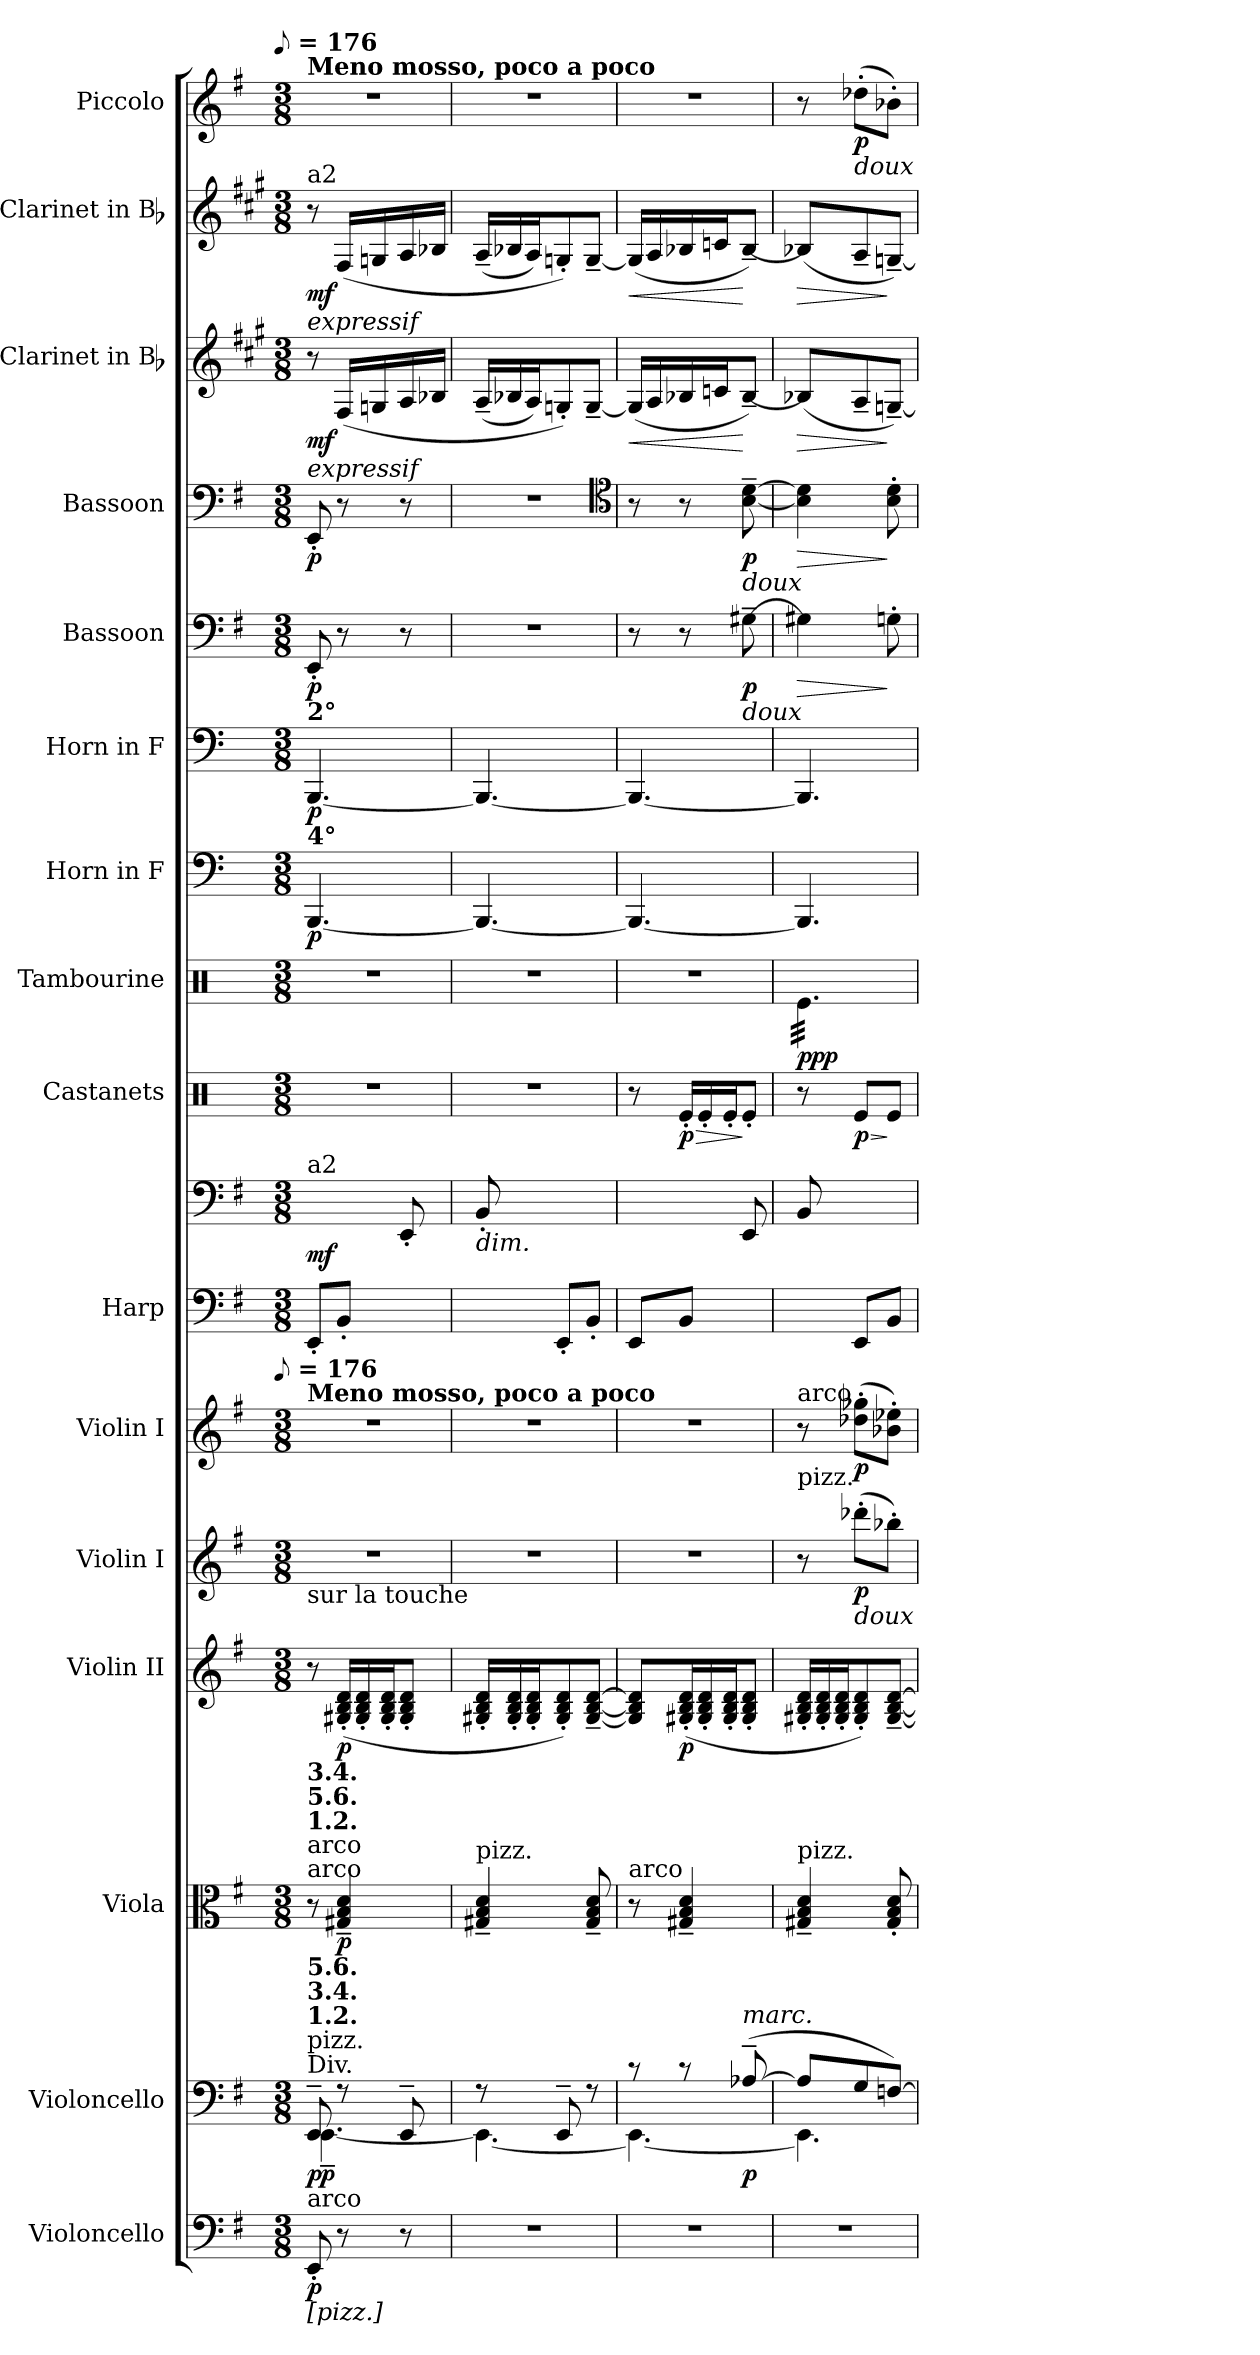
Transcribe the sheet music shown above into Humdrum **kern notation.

**kern	**dynam	**kern	**dynam	**kern	**dynam	**kern	**dynam	**kern	**dynam	**kern	**dynam	**kern	**kern	**dynam	**kern	**dynam	**kern	**dynam	**kern	**dynam	**kern	**dynam	**kern	**dynam	**kern	**dynam	**kern	**dynam	**kern	**dynam	**kern	**dynam
*part16	*part16	*part15	*part15	*part14	*part14	*part13	*part13	*part12	*part12	*part11	*part11	*part10	*part10	*part10	*part9	*part9	*part8	*part8	*part7	*part7	*part6	*part6	*part5	*part5	*part4	*part4	*part3	*part3	*part2	*part2	*part1	*part1
*staff17	*staff17	*staff16	*staff16	*staff15	*staff15	*staff14	*staff14	*staff13	*staff13	*staff12	*staff12	*staff11	*staff10	*staff10/11	*staff9	*staff9	*staff8	*staff8	*staff7	*staff7	*staff6	*staff6	*staff5	*staff5	*staff4	*staff4	*staff3	*staff3	*staff2	*staff2	*staff1	*staff1
*I"Violoncello	*	*I"Violoncello	*	*I"Viola	*	*I"Violin II	*	*I"Violin I	*	*I"Violin I	*	*I"Harp	*	*	*I"Castanets	*	*I"Tambourine	*	*I"Horn in F	*	*I"Horn in F	*	*I"Bassoon	*	*I"Bassoon	*	*I"Clarinet in Bb	*	*I"Clarinet in Bb	*	*I"Piccolo	*
*I'Vc.	*	*I'Vc.	*	*I'Vla.	*	*I'Vln. II	*	*I'Vln. I	*	*I'Vln. I	*	*I'Hp.	*	*	*	*	*	*	*I'Hn.	*	*I'Hn.	*	*I'Bsn.	*	*I'Bsn.	*	*I'Cl.	*	*I'Cl.	*	*I'Picc.	*
*clefF4	*	*clefF4	*	*clefC3	*	*clefG2	*	*clefG2	*	*clefG2	*	*clefF4	*clefF4	*	*clefX	*	*clefX	*	*clefF4	*	*clefF4	*	*clefF4	*	*clefF4	*	*clefG2	*	*clefG2	*	*clefG2	*
*	*	*	*	*	*	*	*	*	*	*	*	*	*	*	*	*	*	*	*ITrd4c7	*	*ITrd4c7	*	*	*	*	*	*ITrd1c2	*	*ITrd1c2	*	*	*
*k[f#]	*	*k[f#]	*	*k[f#]	*	*k[f#]	*	*k[f#]	*	*k[f#]	*	*k[f#]	*k[f#]	*	*k[]	*	*k[]	*	*k[b-]	*	*k[b-]	*	*k[f#]	*	*k[f#]	*	*k[f#]	*	*k[f#]	*	*k[f#]	*
*G:	*	*G:	*	*G:	*	*G:	*	*G:	*	*G:	*	*G:	*G:	*	*C:	*	*C:	*	*F:	*	*F:	*	*G:	*	*G:	*	*G:	*	*G:	*	*G:	*
!!LO:TX:omd:t=[8th] = 176
*M3/8	*	*M3/8	*	*M3/8	*	*M3/8	*	*M3/8	*	*M3/8	*	*M3/8	*M3/8	*	*M3/8	*	*M3/8	*	*M3/8	*	*M3/8	*	*M3/8	*	*M3/8	*	*M3/8	*	*M3/8	*	*M3/8	*
*MM88	*	*MM88	*	*MM88	*	*MM88	*	*MM88	*	*MM88	*	*MM88	*MM88	*	*MM88	*	*MM88	*	*MM88	*	*MM88	*	*MM88	*	*MM88	*	*MM88	*	*MM88	*	*MM88	*
=1	=1	=1	=1	=1	=1	=1	=1	=1	=1	=1	=1	=1	=1	=1	=1	=1	=1	=1	=1	=1	=1	=1	=1	=1	=1	=1	=1	=1	=1	=1	=1	=1
*	*	*^	*	*	*	*	*	*	*	*	*	*	*	*	*	*	*	*	*	*	*	*	*	*	*	*	*	*	*	*	*	*
!	!	!	!	!	!	!	!	!	!	!	!	!	!	!	!	!	!	!	!	!	!	!	!	!	!	!	!	!	!	!	!	!LO:TX:a:B:t=Meno mosso, poco a poco	!
!	!	!	!	!	!	!	!	!	!	!	!	!	!	!	!	!	!	!	!	!	!	!	!	!	!	!	!	!	!	!LO:TX:a:t=a2	!	!	!
!	!	!	!	!	!	!	!	!	!	!	!	!	!	!	!	!	!	!	!	!	!	!	!	!	!	!	!	!	!	!LO:TX:b:i:t=expressif	!	!	!
!	!	!	!	!	!	!	!	!	!	!	!	!	!	!	!	!	!	!	!	!	!	!	!	!	!	!	!	!LO:TX:b:i:t=expressif	!	!	!	!	!
!	!	!	!	!	!	!	!	!	!	!	!	!	!	!	!	!	!	!	!	!	!	!LO:TX:a:B:t=2°	!	!	!	!	!	!	!	!	!	!	!
!	!	!	!	!	!	!	!	!	!	!	!	!	!	!	!	!	!	!	!	!LO:TX:a:B:t=4°	!	!	!	!	!	!	!	!	!	!	!	!	!
!	!	!	!	!	!	!	!	!	!	!	!	!	!	!LO:TX:a:t=a2	!	!	!	!	!	!	!	!	!	!	!	!	!	!	!	!	!	!	!
!	!	!	!	!	!	!	!	!	!	!	!LO:TX:a:B:t=Meno mosso, poco a poco	!	!	!	!	!	!	!	!	!	!	!	!	!	!	!	!	!	!	!	!	!	!
!	!	!	!	!	!	!	!	!	!	!	!LO:TX:t=[8th] = 176	!	!	!	!	!	!	!	!	!	!	!	!	!	!	!	!	!	!	!	!	!	!
!	!	!	!	!	!	!	!	!	!LO:TX:b:t=sur la touche	!	!	!	!	!	!	!	!	!	!	!	!	!	!	!	!	!	!	!	!	!	!	!	!
!	!	!	!	!	!	!	!LO:TX:b:B:t=3.4.	!	!	!	!	!	!	!	!	!	!	!	!	!	!	!	!	!	!	!	!	!	!	!	!	!	!
!	!	!	!	!	!	!	!LO:TX:b:B:t=5.6.	!	!	!	!	!	!	!	!	!	!	!	!	!	!	!	!	!	!	!	!	!	!	!	!	!	!
!	!	!	!	!	!	!	!LO:TX:b:B:t=1.2.	!	!	!	!	!	!	!	!	!	!	!	!	!	!	!	!	!	!	!	!	!	!	!	!	!	!
!	!	!	!	!	!	!	!LO:TX:b:t=arco	!	!	!	!	!	!	!	!	!	!	!	!	!	!	!	!	!	!	!	!	!	!	!	!	!	!
!	!	!	!	!	!LO:TX:b:B:t=5.6.	!	!	!	!	!	!	!	!	!	!	!	!	!	!	!	!	!	!	!	!	!	!	!	!	!	!	!	!
!	!	!	!	!	!LO:TX:b:B:t=3.4.	!	!	!	!	!	!	!	!	!	!	!	!	!	!	!	!	!	!	!	!	!	!	!	!	!	!	!	!
!	!	!	!	!	!LO:TX:b:B:t=1.2.	!	!	!	!	!	!	!	!	!	!	!	!	!	!	!	!	!	!	!	!	!	!	!	!	!	!	!	!
!	!	!	!	!	!LO:TX:a:t=arco	!	!	!	!	!	!	!	!	!	!	!	!	!	!	!	!	!	!	!	!	!	!	!	!	!	!	!	!
!	!	!LO:TX:b:t=arco	!	!	!	!	!	!	!	!	!	!	!	!	!	!	!	!	!	!	!	!	!	!	!	!	!	!	!	!	!	!	!
!	!	!LO:TX:a:t=Div.	!	!	!	!	!	!	!	!	!	!	!	!	!	!	!	!	!	!	!	!	!	!	!	!	!	!	!	!	!	!	!
!	!	!LO:TX:a:t=pizz.	!	!	!	!	!	!	!	!	!	!	!	!	!	!	!	!	!	!	!	!	!	!	!	!	!	!	!	!	!	!	!
!LO:TX:b:t=[pizz.]	!	!	!	!	!	!	!	!	!	!	!	!	!	!	!	!	!	!	!	!	!	!	!	!	!	!	!	!	!	!	!	!	!
8EE'	p	8EE~	[4.EE~	pp	8r	.	8r	.	8%3r	.	8%3r	.	8EE'L	8ryy	mf	8%3r	.	8%3r	.	[4.EEE	p	[4.EEE	p	8EE'	p	8EE'	p	8r	mf	8r	mf	8%3r	.
*	*	*	*	*	*	*	*Xtuplet	*	*	*	*	*	*	*	*	*	*	*	*	*	*	*	*	*	*	*	*	*	*	*	*	*	*
8r	.	8r	.	.	4G#X~ 4B~ 4d~	p	(24G#X' 24B' 24d'LL	p	.	.	.	.	8BB'J	8ryy	.	.	.	.	.	.	.	.	.	8r	.	8r	.	(16ELL	.	(16ELL	.	.	.
.	.	.	.	.	.	.	24G#' 24B' 24d'	.	.	.	.	.	.	.	.	.	.	.	.	.	.	.	.	.	.	.	.	.	.	.	.	.	.
.	.	.	.	.	.	.	.	.	.	.	.	.	.	.	.	.	.	.	.	.	.	.	.	.	.	.	.	16Fn	.	16Fn	.	.	.
.	.	.	.	.	.	.	24G#' 24B' 24d'J	.	.	.	.	.	.	.	.	.	.	.	.	.	.	.	.	.	.	.	.	.	.	.	.	.	.
8r	.	8EE~	.	.	.	.	8G#' 8B' 8d'J	.	.	.	.	.	8ryy	8EE'	.	.	.	.	.	.	.	.	.	8r	.	8r	.	16G	.	16G	.	.	.
.	.	.	.	.	.	.	.	.	.	.	.	.	.	.	.	.	.	.	.	.	.	.	.	.	.	.	.	16A-XJJ	.	16A-XJJ	.	.	.
=2	=2	=2	=2	=2	=2	=2	=2	=2	=2	=2	=2	=2	=2	=2	=2	=2	=2	=2	=2	=2	=2	=2	=2	=2	=2	=2	=2	=2	=2	=2	=2	=2	=2
*	*	*	*	*	*	*	*	*	*	*	*	*	*	*	*	*	*	*	*	*	*	*	*	*	*	*	*	*Xtuplet	*	*Xtuplet	*	*	*
!	!	!	!	!	!	!	!	!	!	!	!	!	!	!LO:TX:b:i:t=dim.	!	!	!	!	!	!	!	!	!	!	!	!	!	!	!	!	!	!	!
!	!	!	!	!	!LO:TX:a:t=pizz.	!	!	!	!	!	!	!	!	!	!	!	!	!	!	!	!	!	!	!	!	!	!	!	!	!	!	!	!
8%3r	.	8r	4.EE_	.	4G#X~ 4B~ 4d~	.	24G#X' 24B' 24d'LL	.	8%3r	.	8%3r	.	8ryy	8BB'	.	8%3r	.	8%3r	.	4.EEE_	.	4.EEE_	.	8%3r	.	8%3r	.	(24G~LL	.	(24G~LL	.	8%3r	.
.	.	.	.	.	.	.	24G#' 24B' 24d'	.	.	.	.	.	.	.	.	.	.	.	.	.	.	.	.	.	.	.	.	24A-X	.	24A-X	.	.	.
.	.	.	.	.	.	.	24G#' 24B' 24d'J	.	.	.	.	.	.	.	.	.	.	.	.	.	.	.	.	.	.	.	.	24GJ)	.	24GJ)	.	.	.
.	.	8EE~	.	.	.	.	8G#' 8B' 8d')	.	.	.	.	.	8EE'L	8ryy	.	.	.	.	.	.	.	.	.	.	.	.	.	8Fn')	.	8Fn')	.	.	.
.	.	8r	.	.	8G#~ 8B~ 8d~	.	[8G#~ [8B~ [8d~J	.	.	.	.	.	8BB'J	8ryy	.	.	.	.	.	.	.	.	.	.	.	.	.	[8F~J	.	[8F~J	.	.	.
*	*	*	*	*	*	*	*	*	*	*	*	*	*	*	*	*	*	*	*	*	*	*	*	*	*	*clefC4	*	*	*	*	*	*	*
=3	=3	=3	=3	=3	=3	=3	=3	=3	=3	=3	=3	=3	=3	=3	=3	=3	=3	=3	=3	=3	=3	=3	=3	=3	=3	=3	=3	=3	=3	=3	=3	=3	=3
!	!	!	!	!	!LO:TX:a:t=arco	!	!	!	!	!	!	!	!	!	!	!	!	!	!	!	!	!	!	!	!	!	!	!	!	!	!	!	!
!	!	!	!	!	!	!	!	!	!	!	!	!	!	!	!	!	!	!	!	!	!	!	!	!	!	!	!	!	!LO:HP:b	!	!LO:HP:b	!	!
8%3r	.	8r	4.EE_	.	8r	.	8G#] 8B] 8d]L	.	8%3r	.	8%3r	.	8EEL	8ryy	.	8r	.	8%3r	.	4.EEE_	.	4.EEE_	.	8r	.	8r	.	(16FLL]	<	(16FLL]	<	8%3r	.
.	.	.	.	.	.	.	.	.	.	.	.	.	.	.	.	.	.	.	.	.	.	.	.	.	.	.	.	16G	.	16G	.	.	.
*	*	*	*	*	*	*	*	*	*	*	*	*	*	*	*	*Xtuplet	*	*	*	*	*	*	*	*	*	*	*	*	*	*	*	*	*
!	!	!	!	!	!	!	!	!	!	!	!	!	!	!	!	!	!LO:HP:b	!	!	!	!	!	!	!	!	!	!	!	!	!	!	!	!
.	.	8r	.	.	4G#X~ 4B~ 4d~	.	(24G#X' 24B' 24d'L	p	.	.	.	.	8BBJ	8ryy	.	24Re'/LL	> p	.	.	.	.	.	.	8r	.	8r	.	16A-X	.	16A-X	.	.	.
.	.	.	.	.	.	.	24G#' 24B' 24d'	.	.	.	.	.	.	.	.	24Re'/	.	.	.	.	.	.	.	.	.	.	.	.	.	.	.	.	.
.	.	.	.	.	.	.	.	.	.	.	.	.	.	.	.	.	.	.	.	.	.	.	.	.	.	.	.	16B-XJ	.	16B-XJ	.	.	.
.	.	.	.	.	.	.	24G#' 24B' 24d'J	.	.	.	.	.	.	.	.	24Re'/J	.	.	.	.	.	.	.	.	.	.	.	.	.	.	.	.	.
!	!	!	!	!	!	!	!	!	!	!	!	!	!	!	!	!	!	!	!	!	!	!	!	!	!	!LO:TX:b:i:t=doux	!	!	!	!	!	!	!
!	!	!	!	!	!	!	!	!	!	!	!	!	!	!	!	!	!	!	!	!	!	!	!	!LO:TX:b:i:t=doux	!	!	!	!	!	!	!	!	!
!	!	!LO:TX:a:i:t=marc.	!	!	!	!	!	!	!	!	!	!	!	!	!	!	!	!	!	!	!	!	!	!	!	!	!	!	!	!	!	!	!
.	.	([8A-X~	.	p	.	.	8G#' 8B' 8d'J	.	.	.	.	.	8ryy	8EE	.	8Re'/J	]	.	.	.	.	.	.	[8G#X~	p	[8B~ [8d~	p	[8A-~J)	[	[8A-~J)	[	.	.
=4	=4	=4	=4	=4	=4	=4	=4	=4	=4	=4	=4	=4	=4	=4	=4	=4	=4	=4	=4	=4	=4	=4	=4	=4	=4	=4	=4	=4	=4	=4	=4	=4	=4
!	!	!	!	!	!	!	!	!	!	!	!LO:TX:a:t=arco	!	!	!	!	!	!	!	!	!	!	!	!	!	!	!	!	!	!	!	!	!	!
!	!	!	!	!	!	!	!	!	!LO:TX:a:t=pizz.	!	!	!	!	!	!	!	!	!	!	!	!	!	!	!	!	!	!	!	!	!	!	!	!
!	!	!	!	!	!LO:TX:a:t=pizz.	!	!	!	!	!	!	!	!	!	!	!	!	!	!	!	!	!	!	!	!	!	!	!	!	!	!	!	!
!	!	!	!	!	!	!	!	!	!	!	!	!	!	!	!	!	!	!	!	!	!	!	!	!	!LO:HP:b	!	!LO:HP:b	!	!LO:HP:b	!	!LO:HP:b	!	!
*	*	*	*	*	*	*	*	*	*	*	*	*	*	*	*	*	*	*tremolo	*	*	*	*	*	*	*	*	*	*	*	*	*	*	*
8%3r	.	8A-L]	4.EE]	.	4G#X~ 4B~ 4d~	.	24G#X' 24B' 24d'LL	.	8r	.	8r	.	8ryy	8BB	.	8r	.	32Re\LLL	ppp	4.EEE]	.	4.EEE]	.	4G#X]	>	4B] 4d]	>	(8A-XL]	>	(8A-XL]	>	8r	.
.	.	.	.	.	.	.	.	.	.	.	.	.	.	.	.	.	.	32Re\	.	.	.	.	.	.	.	.	.	.	.	.	.	.	.
.	.	.	.	.	.	.	24G#' 24B' 24d'	.	.	.	.	.	.	.	.	.	.	.	.	.	.	.	.	.	.	.	.	.	.	.	.	.	.
.	.	.	.	.	.	.	.	.	.	.	.	.	.	.	.	.	.	32Re\	.	.	.	.	.	.	.	.	.	.	.	.	.	.	.
.	.	.	.	.	.	.	24G#' 24B' 24d'J	.	.	.	.	.	.	.	.	.	.	.	.	.	.	.	.	.	.	.	.	.	.	.	.	.	.
.	.	.	.	.	.	.	.	.	.	.	.	.	.	.	.	.	.	32Re\	.	.	.	.	.	.	.	.	.	.	.	.	.	.	.
!	!	!	!	!	!	!	!	!	!	!	!	!	!	!	!	!	!	!	!	!	!	!	!	!	!	!	!	!	!	!	!	!LO:TX:b:i:t=doux	!
!	!	!	!	!	!	!	!	!	!LO:TX:b:i:t=doux	!	!	!	!	!	!	!	!	!	!	!	!	!	!	!	!	!	!	!	!	!	!	!	!
!	!	!	!	!	!	!	!	!	!	!	!	!	!	!	!	!	!LO:HP:b	!	!	!	!	!	!	!	!	!	!	!	!	!	!	!	!
.	.	8G	.	.	.	.	8G#' 8B' 8d')	.	(8ddd-X'L	p	(8dd-X' 8gg-X'L	p	8EEL	8ryy	.	8Re/L	> p	32Re\	.	.	.	.	.	.	.	.	.	8G~	.	8G~	.	(8dd-X'L	p
.	.	.	.	.	.	.	.	.	.	.	.	.	.	.	.	.	.	32Re\	.	.	.	.	.	.	.	.	.	.	.	.	.	.	.
.	.	.	.	.	.	.	.	.	.	.	.	.	.	.	.	.	.	32Re\	.	.	.	.	.	.	.	.	.	.	.	.	.	.	.
.	.	.	.	.	.	.	.	.	.	.	.	.	.	.	.	.	.	32Re\	.	.	.	.	.	.	.	.	.	.	.	.	.	.	.
.	.	[8FnJ)	.	.	8G#' 8B' 8d'	.	[8G#~ [8B~ [8d~J	.	8bb-X'J)	.	8b-X' 8ee-X'J)	.	8BBJ	8ryy	.	8Re/J	]	32Re\	.	.	.	.	.	8Gn'	]	8B' 8d'	]	[8Fn~J)	]	[8Fn~J)	]	8b-X'J)	.
.	.	.	.	.	.	.	.	.	.	.	.	.	.	.	.	.	.	32Re\	.	.	.	.	.	.	.	.	.	.	.	.	.	.	.
.	.	.	.	.	.	.	.	.	.	.	.	.	.	.	.	.	.	32Re\	.	.	.	.	.	.	.	.	.	.	.	.	.	.	.
.	.	.	.	.	.	.	.	.	.	.	.	.	.	.	.	.	.	32Re\JJJ	.	.	.	.	.	.	.	.	.	.	.	.	.	.	.
*	*	*	*	*	*	*	*	*	*	*	*	*	*	*	*	*	*	*Xtremolo	*	*	*	*	*	*	*	*	*	*	*	*	*	*	*
*	*	*v	*v	*	*	*	*	*	*	*	*	*	*	*	*	*	*	*	*	*	*	*	*	*	*	*	*	*	*	*	*	*	*
=	=	=	=	=	=	=	=	=	=	=	=	=	=	=	=	=	=	=	=	=	=	=	=	=	=	=	=	=	=	=	=	=
*-	*-	*-	*-	*-	*-	*-	*-	*-	*-	*-	*-	*-	*-	*-	*-	*-	*-	*-	*-	*-	*-	*-	*-	*-	*-	*-	*-	*-	*-	*-	*-	*-
